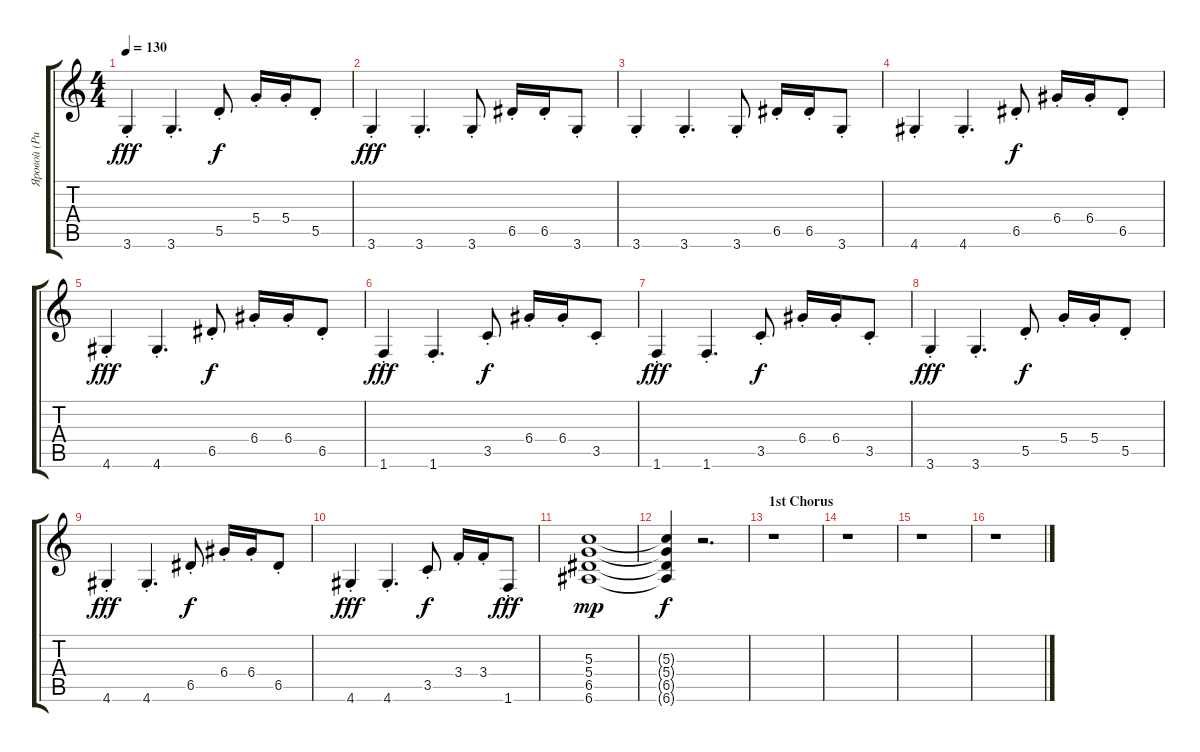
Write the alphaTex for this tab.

\track ("Яровой (Ритм)" "Яровой (Ри") {instrument electricguitarmuted}
\staff {score tabs}
\tuning (E4 B3 G3 D3 A2 E2) {hide}
\ts (4 4)
\tempo 130
\clef g2
\ks c
3.6{st}.4{dy fff} 3.6{st}.4{d} 5.5{st}.8{dy f} 5.4{st}.16 5.4{st}.16 5.5{st}.8 |
3.6{st}.4{dy fff} 3.6{st}.4{d} 3.6{st}.8 6.5{st}.16 6.5{st}.16 3.6{st}.8 |
3.6{st}.4 3.6{st}.4{d} 3.6{st}.8 6.5{st}.16 6.5{st}.16 3.6{st}.8 |
4.6{st}.4 4.6{st}.4{d} 6.5{st}.8{dy f} 6.4{st}.16 6.4{st}.16 6.5{st}.8 |
4.6{st}.4{dy fff} 4.6{st}.4{d} 6.5{st}.8{dy f} 6.4{st}.16 6.4{st}.16 6.5{st}.8 |
1.6{st}.4{dy fff} 1.6{st}.4{d} 3.5{st}.8{dy f} 6.4{st}.16 6.4{st}.16 3.5{st}.8 |
1.6{st}.4{dy fff} 1.6{st}.4{d} 3.5{st}.8{dy f} 6.4{st}.16 6.4{st}.16 3.5{st}.8 |
3.6{st}.4{dy fff} 3.6{st}.4{d} 5.5{st}.8{dy f} 5.4{st}.16 5.4{st}.16 5.5{st}.8 |
4.6{st}.4{dy fff} 4.6{st}.4{d} 6.5{st}.8{dy f} 6.4{st}.16 6.4{st}.16 6.5{st}.8 |
4.6{st}.4{dy fff} 4.6{st}.4{d} 3.5{st}.8{dy f} 3.4{st}.16 3.4{st}.16 1.6{st}.8{dy fff} |
(5.3 5.4 6.5 6.6).1{dy mp} |
(5.3{t} 5.4{t} 6.5{t} 6.6{t}).4{dy f} r.2{d} |
\section ("" "1st Chorus")
r.1 |
r.1 |
r.1 |
r.1
